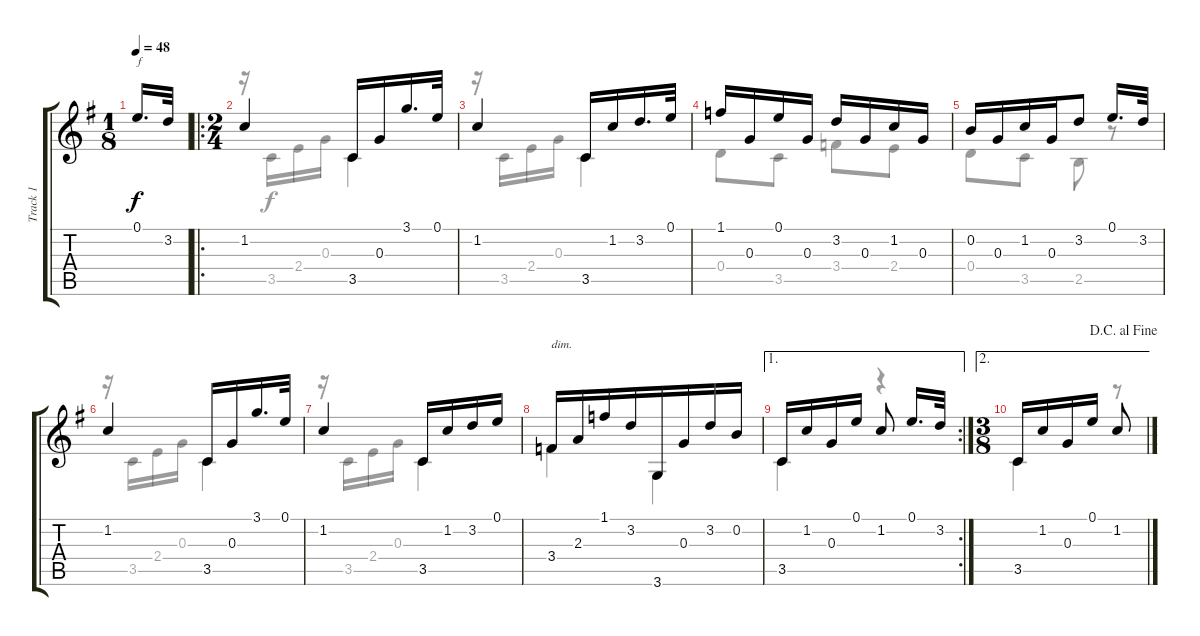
\track ("Track 1" "Track 1") {instrument acousticguitarsteel}
\staff {score tabs}
\tuning (E4 B3 G3 D3 A2 E2) {hide}
\voice
\ts (1 8)
\tempo 48
\clef g2
\ks g
0.1.16{d txt "f" dy f volume 16 beam Up} 3.2.32{beam Up} |
\ro
\ts (2 4)
1.2.4{volume 16} 3.5.16{beam merge} 0.3.16 3.1.16{d} 0.1.32 |
1.2.4 3.5.16{beam merge} 1.2.16 3.2.16{d} 0.1.32 |
1.1.16 0.3.16{beam merge} 0.1.16 0.3.16 3.2.16 0.3.16 1.2.16 0.3.16 |
0.2.16 0.3.16 1.2.16 0.3.16{beam merge} 3.2.8{beam split} 0.1.16{d} 3.2.32 |
1.2.4 3.5.16{beam merge} 0.3.16 3.1.16{d} 0.1.32 |
1.2.4 3.5.16{beam merge} 1.2.16 3.2.16 0.1.16 |
3.4.16{txt "dim." volume 10 beam merge} 2.3.16 1.1.16 3.2.16{beam merge} 3.6.16 0.3.16 3.2.16 0.2.16 |
\ae 1
\rc 2
3.5.16 1.2.16 0.3.16{beam merge} 0.1.16{beam split} 1.2.8{beam split} 0.1.16{d beam Up} 3.2.32{beam Up} |
\ae 2
\ts (3 8)
\jump dacapoalfine
3.5.16 1.2.16{beam merge} 0.3.16{beam merge} 0.1.16{beam split} 1.2.8
\voice
\clef g2
\ottava regular
\simile none
\ks g
|
r.16 3.5.16 2.4.16 0.3.16 3.5.4 |
r.16 3.5.16 2.4.16 0.3.16 3.5.4 |
0.4.8 3.5.8 3.4.8 2.4.8 |
0.4.8{beam merge} 3.5.8 2.5.8 r.8 |
r.16 3.5.16 2.4.16 0.3.16 3.5.4 |
r.16 3.5.16 2.4.16 0.3.16 3.5.4 |
3.4.4 3.6.4 |
3.5.4 r.4 |
3.5.4 r.8
